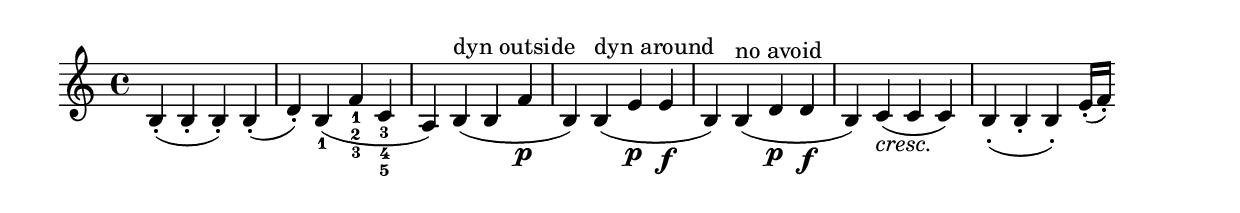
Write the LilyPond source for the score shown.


\header {

  texidoc = "A slur avoids collisions with scripts.  Articulations
    go inside the slur, dynamic markings go outside the slur.
    Fingerings and texts are placed either inside or outside.

    For different configurations, the defaults can be changed, and
    scripts can be moved manually."
}

\version "2.10.0"
\layout {
  indent = 0\mm
  ragged-right = ##t
}
\relative
{
  b4-.( b-. b-.)
  b(-.  d-.)

  b_1( f'_1_2_3 c_3_4_5 a)

  \override DynamicLineSpanner #'avoid-slur = #'outside
  b(^"dyn outside" b f'\p b,)
  
  %% Do not force dynamics outside slur, only avoid collisions.
  \override DynamicLineSpanner #'avoid-slur = #'around
  b(^"dyn around" e\p e\f b)
  
  %% Do not avoid collisions.
  \override DynamicLineSpanner #'avoid-slur = #'()
  b(^"no avoid" d\p d\f b)
  
  c_\markup { \italic {"cresc."}}( c c)
  \once \override Script #'padding = #1.2
  b-.( b-.
  \once \override Script #'padding = #1.2
  b-.)
  e='16[-.( f-.)]
}
